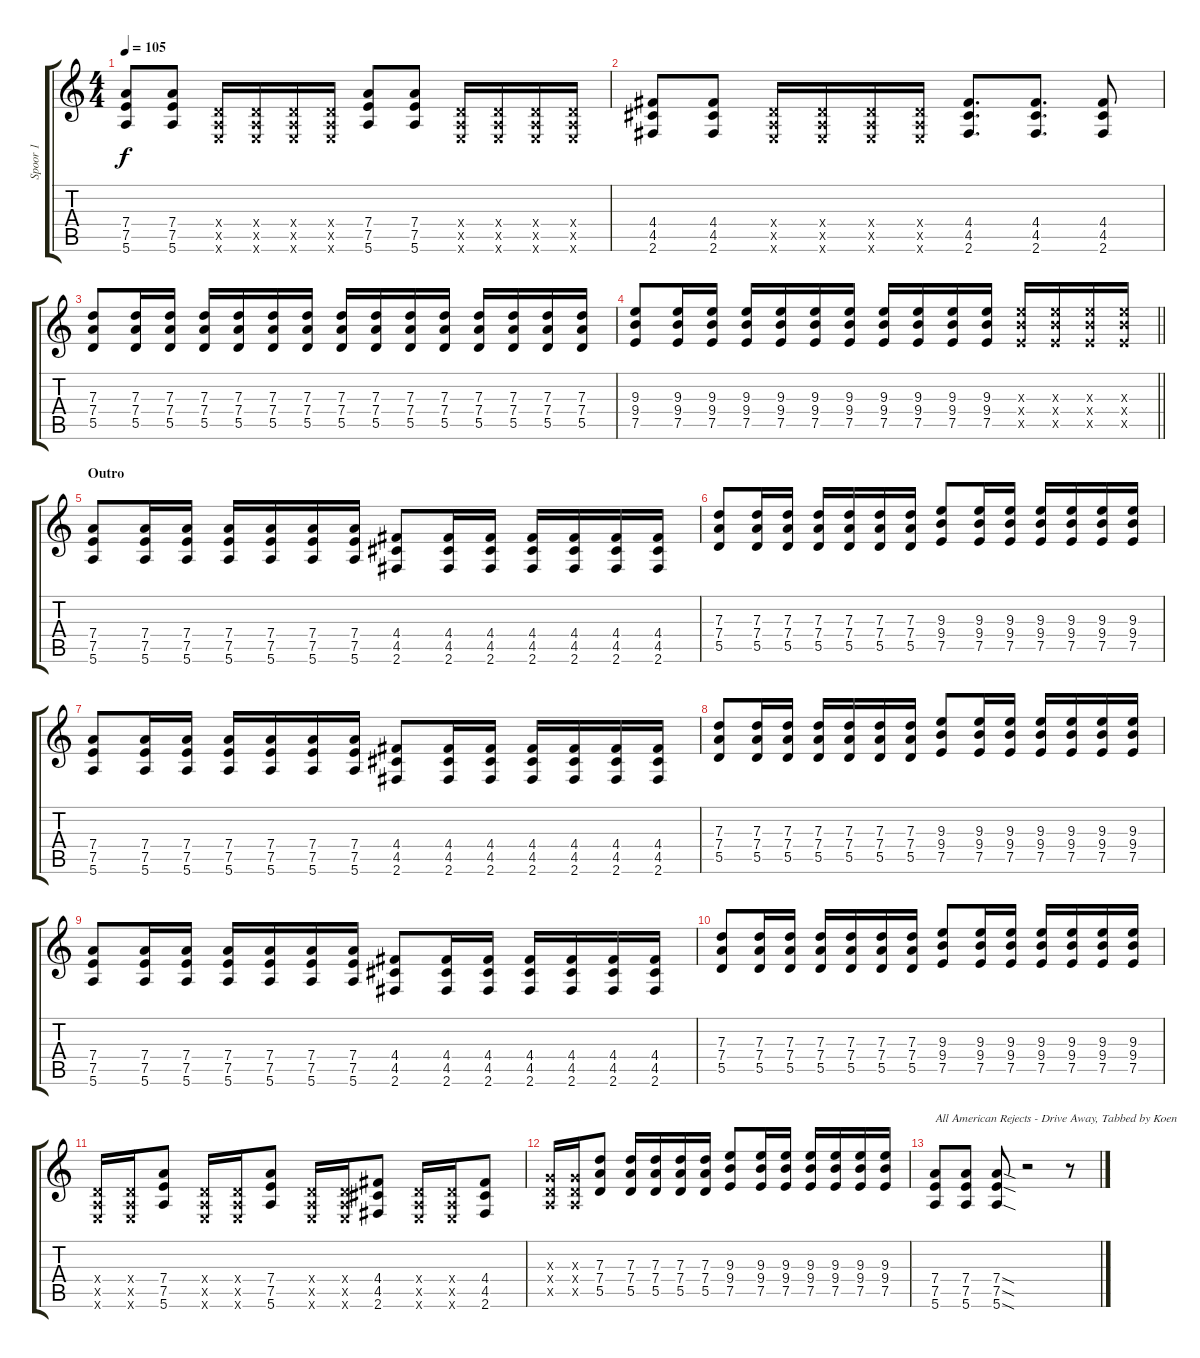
\track ("Spoor 1" "Spoor 1") {instrument distortionguitar}
\staff {score tabs}
\tuning (E4 B3 G3 D3 A2 E2) {hide}
\ts (4 4)
\tempo 105
\clef g2
\ks c
(7.4 7.5 5.6).8{dy f} (7.4 7.5 5.6).8 (0.4{x} 0.5{x} 0.6{x}).16 (0.4{x} 0.5{x} 0.6{x}).16 (0.4{x} 0.5{x} 0.6{x}).16 (0.4{x} 0.5{x} 0.6{x}).16 (7.4 7.5 5.6).8 (7.4 7.5 5.6).8 (0.4{x} 0.5{x} 0.6{x}).16 (0.4{x} 0.5{x} 0.6{x}).16 (0.4{x} 0.5{x} 0.6{x}).16 (0.4{x} 0.5{x} 0.6{x}).16 |
(4.4 4.5 2.6).8 (4.4 4.5 2.6).8 (0.4{x} 0.5{x} 0.6{x}).16 (0.4{x} 0.5{x} 0.6{x}).16 (0.4{x} 0.5{x} 0.6{x}).16 (0.4{x} 0.5{x} 0.6{x}).16 (4.4 4.5 2.6).8{d} (4.4 4.5 2.6).8{d} (4.4 4.5 2.6).8 |
(7.3 7.4 5.5).8 (7.3 7.4 5.5).16 (7.3 7.4 5.5).16 (7.3 7.4 5.5).16 (7.3 7.4 5.5).16 (7.3 7.4 5.5).16 (7.3 7.4 5.5).16 (7.3 7.4 5.5).16 (7.3 7.4 5.5).16 (7.3 7.4 5.5).16 (7.3 7.4 5.5).16 (7.3 7.4 5.5).16 (7.3 7.4 5.5).16 (7.3 7.4 5.5).16 (7.3 7.4 5.5).16 |
\barLineRight lightlight
(9.3 9.4 7.5).8 (9.3 9.4 7.5).16 (9.3 9.4 7.5).16 (9.3 9.4 7.5).16 (9.3 9.4 7.5).16 (9.3 9.4 7.5).16 (9.3 9.4 7.5).16 (9.3 9.4 7.5).16 (9.3 9.4 7.5).16 (9.3 9.4 7.5).16 (9.3 9.4 7.5).16 (9.3{x} 9.4{x} 7.5{x}).16 (9.3{x} 9.4{x} 7.5{x}).16 (9.3{x} 9.4{x} 7.5{x}).16 (9.3{x} 9.4{x} 7.5{x}).16 |
\section ("" "Outro")
(7.4 7.5 5.6).8 (7.4 7.5 5.6).16 (7.4 7.5 5.6).16 (7.4 7.5 5.6).16 (7.4 7.5 5.6).16 (7.4 7.5 5.6).16 (7.4 7.5 5.6).16 (4.4 4.5 2.6).8 (4.4 4.5 2.6).16 (4.4 4.5 2.6).16 (4.4 4.5 2.6).16 (4.4 4.5 2.6).16 (4.4 4.5 2.6).16 (4.4 4.5 2.6).16 |
(7.3 7.4 5.5).8 (7.3 7.4 5.5).16 (7.3 7.4 5.5).16 (7.3 7.4 5.5).16 (7.3 7.4 5.5).16 (7.3 7.4 5.5).16 (7.3 7.4 5.5).16 (9.3 9.4 7.5).8 (9.3 9.4 7.5).16 (9.3 9.4 7.5).16 (9.3 9.4 7.5).16 (9.3 9.4 7.5).16 (9.3 9.4 7.5).16 (9.3 9.4 7.5).16 |
(7.4 7.5 5.6).8 (7.4 7.5 5.6).16 (7.4 7.5 5.6).16 (7.4 7.5 5.6).16 (7.4 7.5 5.6).16 (7.4 7.5 5.6).16 (7.4 7.5 5.6).16 (4.4 4.5 2.6).8 (4.4 4.5 2.6).16 (4.4 4.5 2.6).16 (4.4 4.5 2.6).16 (4.4 4.5 2.6).16 (4.4 4.5 2.6).16 (4.4 4.5 2.6).16 |
(7.3 7.4 5.5).8 (7.3 7.4 5.5).16 (7.3 7.4 5.5).16 (7.3 7.4 5.5).16 (7.3 7.4 5.5).16 (7.3 7.4 5.5).16 (7.3 7.4 5.5).16 (9.3 9.4 7.5).8 (9.3 9.4 7.5).16 (9.3 9.4 7.5).16 (9.3 9.4 7.5).16 (9.3 9.4 7.5).16 (9.3 9.4 7.5).16 (9.3 9.4 7.5).16 |
(7.4 7.5 5.6).8 (7.4 7.5 5.6).16 (7.4 7.5 5.6).16 (7.4 7.5 5.6).16 (7.4 7.5 5.6).16 (7.4 7.5 5.6).16 (7.4 7.5 5.6).16 (4.4 4.5 2.6).8 (4.4 4.5 2.6).16 (4.4 4.5 2.6).16 (4.4 4.5 2.6).16 (4.4 4.5 2.6).16 (4.4 4.5 2.6).16 (4.4 4.5 2.6).16 |
(7.3 7.4 5.5).8 (7.3 7.4 5.5).16 (7.3 7.4 5.5).16 (7.3 7.4 5.5).16 (7.3 7.4 5.5).16 (7.3 7.4 5.5).16 (7.3 7.4 5.5).16 (9.3 9.4 7.5).8 (9.3 9.4 7.5).16 (9.3 9.4 7.5).16 (9.3 9.4 7.5).16 (9.3 9.4 7.5).16 (9.3 9.4 7.5).16 (9.3 9.4 7.5).16 |
(0.4{x} 0.5{x} 0.6{x}).16 (0.4{x} 0.5{x} 0.6{x}).16 (7.4 7.5 5.6).8 (0.4{x} 0.5{x} 0.6{x}).16 (0.4{x} 0.5{x} 0.6{x}).16 (7.4 7.5 5.6).8 (0.4{x} 0.5{x} 0.6{x}).16 (0.4{x} 0.5{x} 0.6{x}).16 (4.4 4.5 2.6).8 (0.4{x} 0.5{x} 0.6{x}).16 (0.4{x} 0.5{x} 0.6{x}).16 (4.4 4.5 2.6).8 |
(0.3{x} 0.4{x} 0.5{x}).16 (0.3{x} 0.4{x} 0.5{x}).16 (7.3 7.4 5.5).8 (7.3 7.4 5.5).16 (7.3 7.4 5.5).16 (7.3 7.4 5.5).16 (7.3 7.4 5.5).16 (9.3 9.4 7.5).8 (9.3 9.4 7.5).16 (9.3 9.4 7.5).16 (9.3 9.4 7.5).16 (9.3 9.4 7.5).16 (9.3 9.4 7.5).16 (9.3 9.4 7.5).16 |
(7.4 7.5 5.6).8{txt "All American Rejects - Drive Away, Tabbed by Koen"} (7.4 7.5 5.6).8 (7.4{sod} 7.5{sod} 5.6{sod}).8 r.2 r.8
